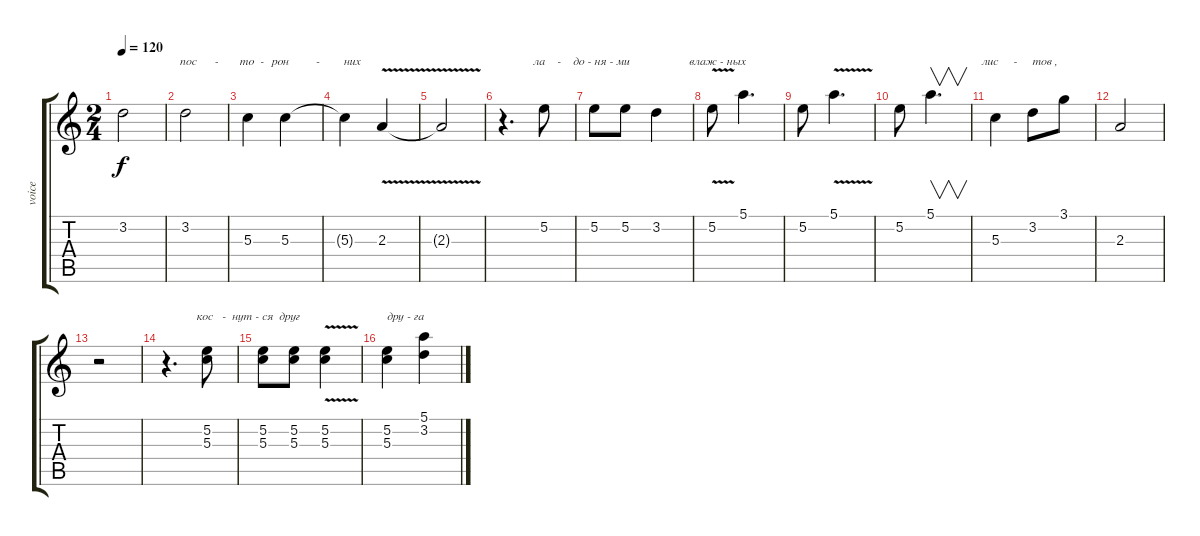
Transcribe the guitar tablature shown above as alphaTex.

\track ("voice" "voice") {instrument synthbass1}
\staff {score tabs}
\tuning (E4 B3 G3 D3 A2 E2) {hide}
\ts (2 4)
\tempo 120
\clef g2
\ks c
3.2{t}.2{txt "                   пос      -       то  -  " dy f} |
3.2.2 |
5.3.4{txt "        рон         -        них"} 5.3.4 |
5.3{t}.4 2.3{v}.4 |
2.3{t}.2 |
r.4{d txt "          ла    -    до - ня - ми"} 5.2.8 |
5.2.8 5.2.8 3.2.4{txt "           влаж - ных"} |
5.2{v}.8 5.1.4{d} |
5.2.8{volume 9 balance 0} 5.1{v}.4{d} |
5.2.8{volume 9 balance 16} 5.1.4{v d txt "                 лис     -     тов ,"} |
5.3.4{volume 16 balance 8} 3.2.8 3.1.8 |
2.3.2 |
r.2 |
r.4{d txt "          кос   -  нут - ся  друг"} (5.2 5.3).8 |
(5.2 5.3).8 (5.2 5.3).8 (5.2{v} 5.3{v}).4 |
(5.2 5.3).4{txt "дру - га"} (5.1 3.2).4
